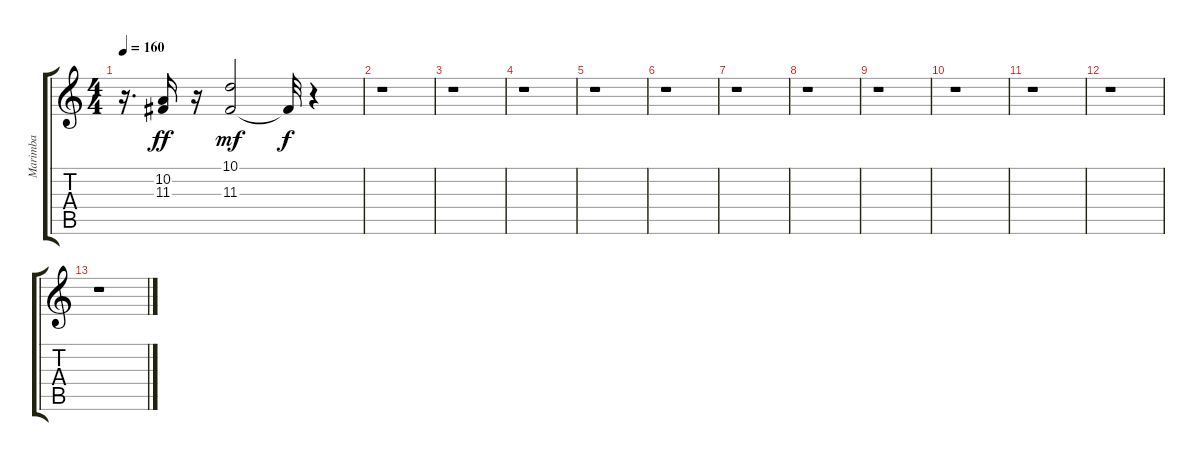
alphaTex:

\track ("Marimba" "Marimba") {instrument marimba}
\staff {score tabs}
\tuning (E4 B3 G3 D3 A2 E2) {hide}
\ts (4 4)
\tempo 160
\clef g2
\ks c
r.16{d dy f} (10.2 11.3).16{dy ff} r.16 (10.1 11.3).2{dy mf} 11.3{t}.32{dy f} r.4 |
r.1 |
r.1 |
r.1 |
r.1 |
r.1 |
r.1 |
r.1 |
r.1 |
r.1 |
r.1 |
r.1 |
r.1
